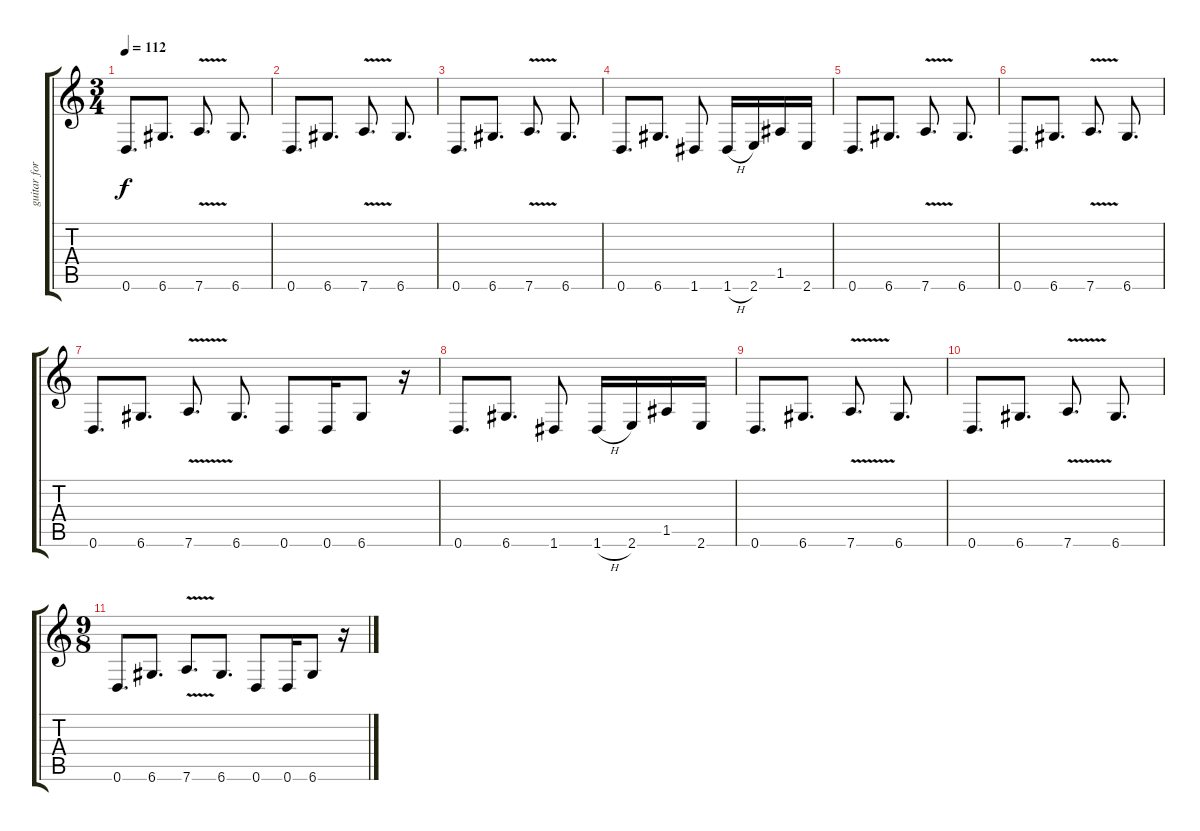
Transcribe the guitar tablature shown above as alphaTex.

\track ("guitar for more heaviness" "guitar for") {instrument distortionguitar}
\staff {score tabs}
\tuning (E4 B3 G3 D3 A2 D2) {hide}
\ts (3 4)
\tempo 112
\clef g2
\ks c
0.6.8{d dy f} 6.6.8{d} 7.6{v}.8{d} 6.6.8{d} |
0.6.8{d} 6.6.8{d} 7.6{v}.8{d} 6.6.8{d} |
0.6.8{d} 6.6.8{d} 7.6{v}.8{d} 6.6.8{d} |
0.6.8{d} 6.6.8{d} 1.6.8 1.6{h}.16 2.6.16 1.5.16 2.6.16 |
0.6.8{d} 6.6.8{d} 7.6{v}.8{d} 6.6.8{d} |
0.6.8{d} 6.6.8{d} 7.6{v}.8{d} 6.6.8{d} |
0.6.8{d} 6.6.8{d} 7.6{v}.8{d} 6.6.8{d} 0.6.8 0.6.16 6.6.8 r.16 |
0.6.8{d} 6.6.8{d} 1.6.8 1.6{h}.16 2.6.16 1.5.16 2.6.16 |
0.6.8{d} 6.6.8{d} 7.6{v}.8{d} 6.6.8{d} |
0.6.8{d} 6.6.8{d} 7.6{v}.8{d} 6.6.8{d} |
\ts (9 8)
0.6.8{d} 6.6.8{d} 7.6{v}.8{d} 6.6.8{d} 0.6.8 0.6.16 6.6.8 r.16
